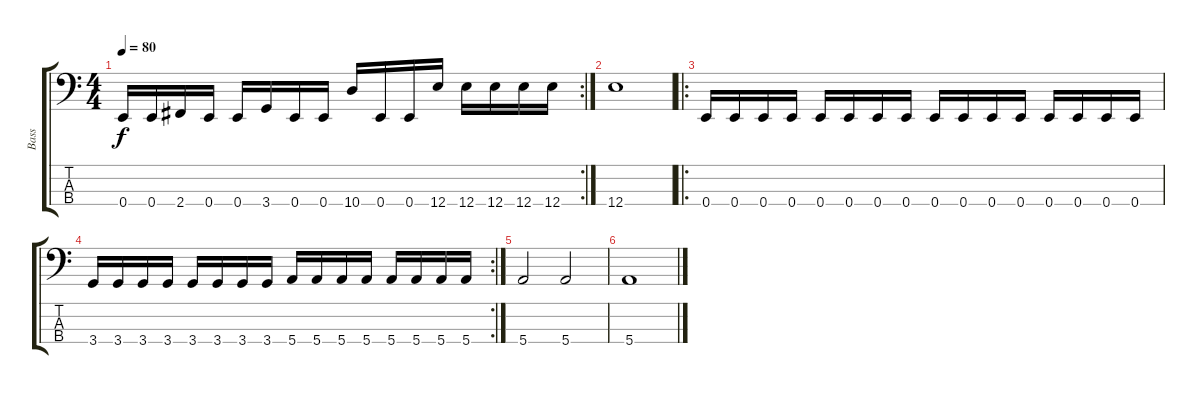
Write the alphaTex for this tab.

\track ("Bass" "Bass") {instrument electricbassfinger}
\staff {score tabs}
\tuning (G2 D2 A1 E1) {hide}
\rc 2
\ts (4 4)
\tempo 80
\clef f4
\ks c
0.4.16{dy f} 0.4.16 2.4.16 0.4.16 0.4.16 3.4.16 0.4.16 0.4.16 10.4.16 0.4.16 0.4.16 12.4.16 12.4.16 12.4.16 12.4.16 12.4.16 |
12.4.1 |
\ro
0.4.16 0.4.16 0.4.16 0.4.16 0.4.16 0.4.16 0.4.16 0.4.16 0.4.16 0.4.16 0.4.16 0.4.16 0.4.16 0.4.16 0.4.16 0.4.16 |
\rc 2
3.4.16 3.4.16 3.4.16 3.4.16 3.4.16 3.4.16 3.4.16 3.4.16 5.4.16 5.4.16 5.4.16 5.4.16 5.4.16 5.4.16 5.4.16 5.4.16 |
5.4.2 5.4.2 |
5.4.1
